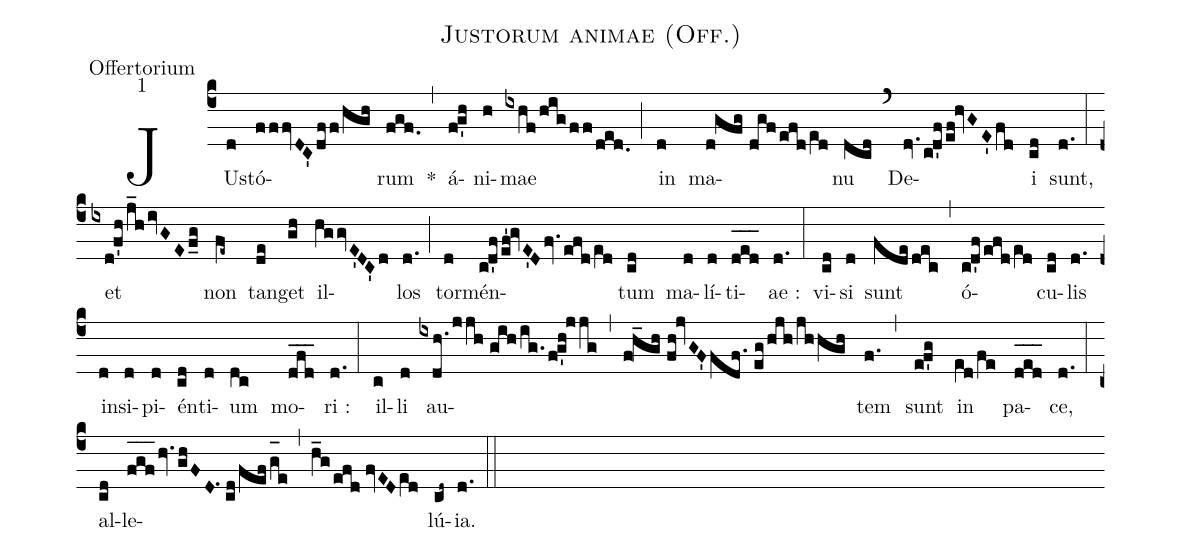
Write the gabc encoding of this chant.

name:Justorum animae (Off.);
office-part:Offertorium;
mode:1;
%%
(c4) JU(d)stó(fffvDC'dff/hgh)rum(fgf.) *(,) á(fg'h)ni(h)mae(ixhf/higff/ded.) (;) in(d) ma(d!gfg//dgfefd/e[ll:1]d)nu(dcd) (`) De(dv.cd'f/ef!hvGE'fd)i(cd) sunt,(d.) (:) et(ixd!f'h/j_hivGEf_g) non(fe~) tan(de)get(gh) il(hggvE'DC'd)los(d.) (;) tor(d)mén(cd'f/ef'!gvE'Dfv.efd/e[ll:1]d)tum(cd) ma(d)lí(d)ti(d_[oh:h]e_[oh:h]d_[oh:h])ae :(d.) (:) vi(cd)si(d) sunt(fde/dec) (,) ó(cd'f/efd/e[ll:1]d)cu(cd)lis(d.) in(d)si(d)pi(d)én(cd)ti(d)um(dc) mo(dfd___)ri :(d.) (:) il(c)li(d) au(ixdh./jjh//gih/ig.fg'h!jjg)(,)(f!h_gh//fh!jvGF'fdf.//eg/hjh/jhhgh)tem(f.) (,) sunt(ef'g) in(e[ll:1]d/fe) pa(d_[oh:h]e_[oh:h]d_[oh:h])ce,(d.) (:) al(cd)le(f_[oh:h]g_[oh:h]f_[oh:h]hv.ghFD.1//cd/fefg_[oh:h]e)(,)(h_gefd//fvEDe[ll:1]d)lú(cd~){ia}.(d.) (::)
